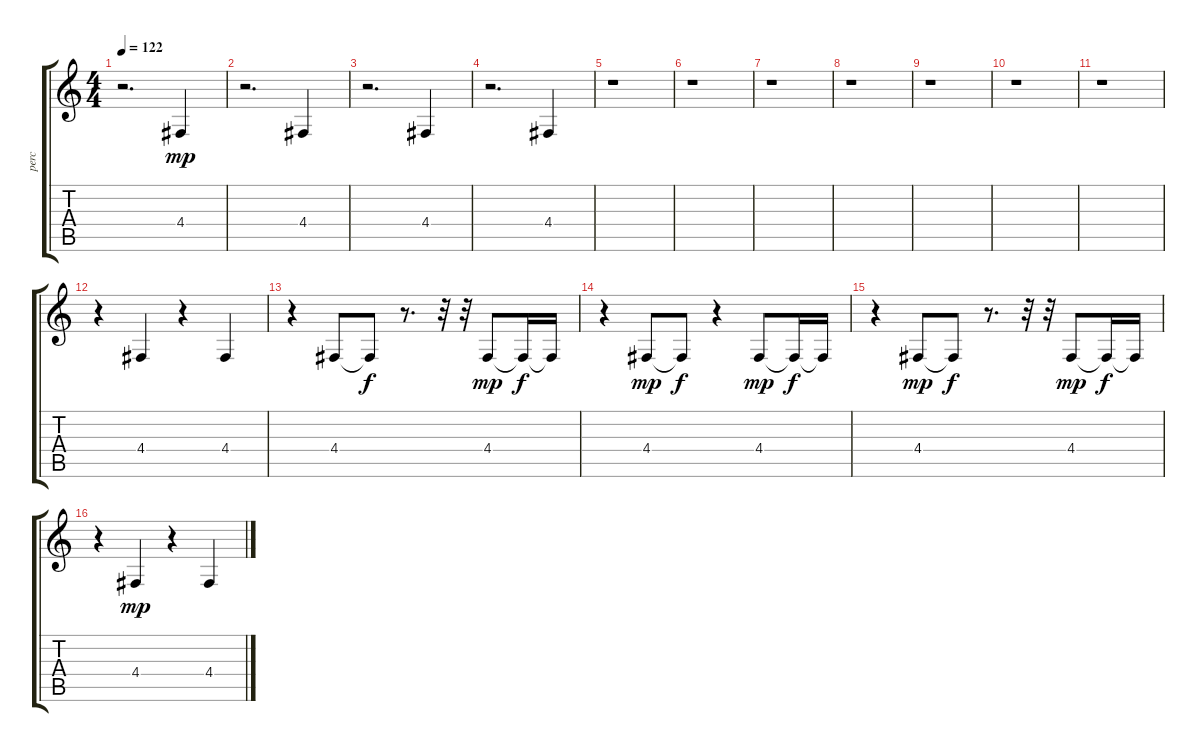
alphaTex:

\track ("perc" "perc") {instrument acousticgrandpiano}
\staff {score tabs}
\tuning (E4 B3 G3 D3 A2 E2) {hide}
\ts (4 4)
\tempo 122
\clef g2
\ks c
r.2{d dy mp} 4.4.4 |
r.2{d} 4.4.4 |
r.2{d} 4.4.4 |
r.2{d} 4.4.4 |
r.1 |
r.1 |
r.1 |
r.1 |
r.1 |
r.1 |
r.1 |
r.4 4.4.4 r.4 4.4.4 |
r.4 4.4.8 4.4{t}.8{dy f} r.8{d} r.32 r.32 4.4.8{dy mp} 4.4{t}.16{dy f} 4.4{t}.16 |
r.4 4.4.8{dy mp} 4.4{t}.8{dy f} r.4 4.4.8{dy mp} 4.4{t}.16{dy f} 4.4{t}.16 |
r.4 4.4.8{dy mp} 4.4{t}.8{dy f} r.8{d} r.32 r.32 4.4.8{dy mp} 4.4{t}.16{dy f} 4.4{t}.16 |
r.4 4.4.4{dy mp} r.4 4.4.4
